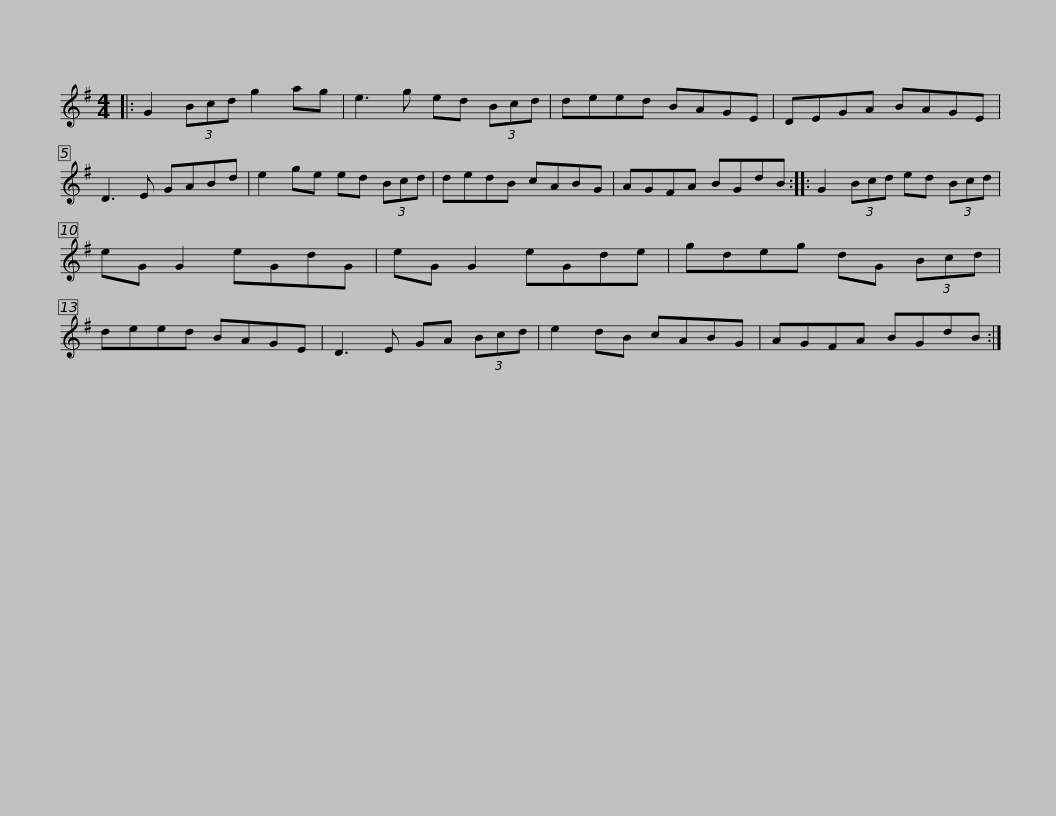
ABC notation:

X:1
L:1/8
M:4/4
I:linebreak $
K:G
V:1 treble
V:1
|: G2 (3Bcd g2 ag | e3 g ed (3Bcd | deed BAGE | DEGA BAGE | D3 E GABd |$ %5
 e2 ge ed (3Bcd | dedB cABG | AGFA BGdB :: G2 (3Bcd ed (3Bcd | eG G2 eGdG |$ %10
 eG G2 eGde | gdeg dG (3Bcd | deed BAGE | D3 E GA (3Bcd | e2 dB cABG |$ %15
 AGFA BGdB :| %16
